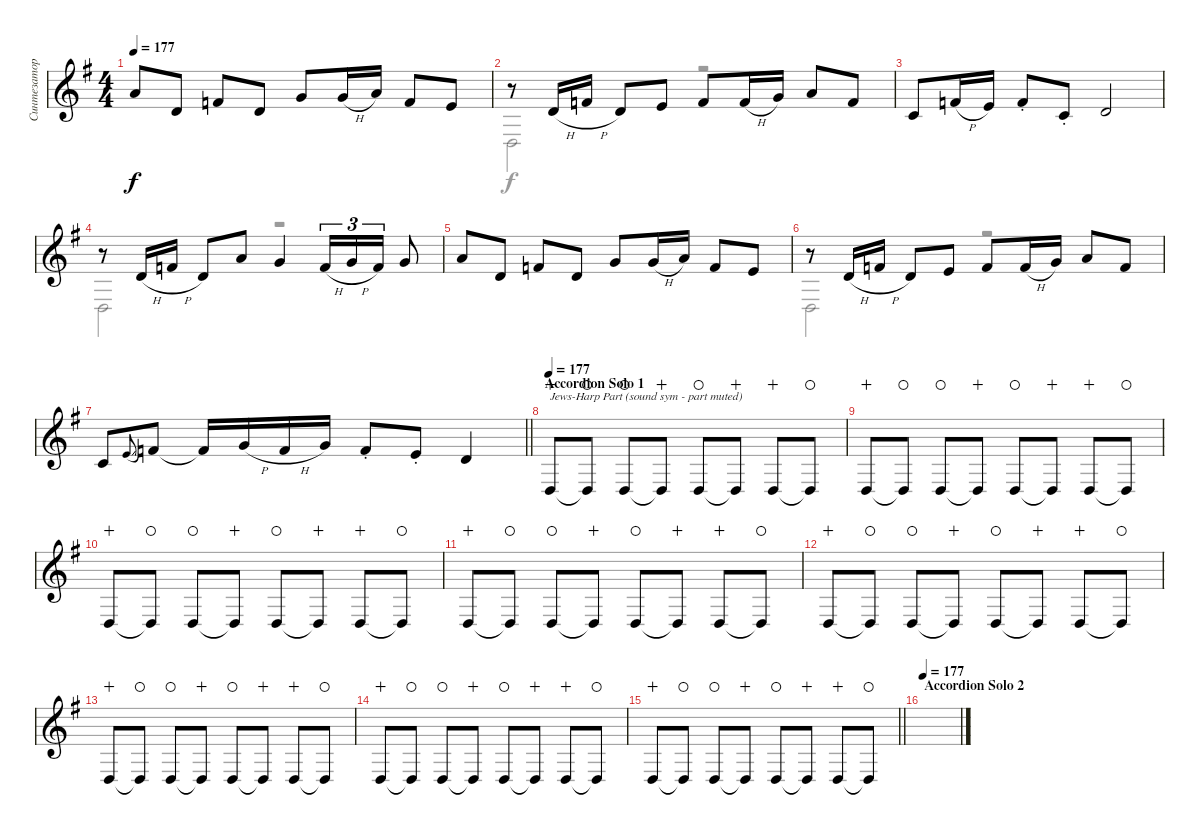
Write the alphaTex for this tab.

\track ("Синтезатор" "Синтезатор") {instrument synthbrass1}
\staff {score}
\tuning (E4 B3 G3 D3 A2 E2) {hide}
\voice
\ts (4 4)
\tempo 177
\clef g2
\ks eminor
5.1.8{dy f} 3.2.8 1.1.8 3.2.8 3.1.8 3.1{h}.16 5.1.16 1.1.8 0.1.8 |
r.8 3.2{h}.16 6.2{h}.16 3.2.8 5.2.8 1.1.8 1.1{h}.16 3.1.16 5.1.8 1.1.8 |
1.2.8 1.1{h}.16 0.1.16 1.1{st}.8 1.2{st}.8 3.2.2 |
r.8 3.2{h}.16 6.2{h}.16 3.2.8 5.1.8 3.1.4 1.1{h}.16{tu (3 2)} 3.1{h}.16{tu (3 2)} 1.1.16{tu (3 2)} 3.1.8 |
5.1.8 3.2.8 1.1.8 3.2.8 3.1.8 3.1{h}.16 5.1.16 1.1.8 0.1.8 |
r.8 3.2{h}.16 6.2{h}.16 3.2.8 5.2.8 1.1.8 1.1{h}.16 3.1.16 5.1.8 1.1.8 |
\barLineRight lightlight
1.2.8 0.1{sl}.8{gr onbeat} 1.1.8 1.1{t}.16 3.1{h}.16 1.1{h}.16 3.1.16 1.1{st}.8 0.1{st}.8 3.2.4 |
\section ("" "Accordion Solo 1")
\tempo 177
0.4.8{txt "Jews-Harp Part (sound sym - part muted)" volume 0 instrument electricguitarclean wahc} 0.4{t}.8{waho} 0.4.8{waho} 0.4{t}.8{wahc} 0.4.8{waho} 0.4{t}.8{wahc} 0.4.8{wahc} 0.4{t}.8{waho} |
0.4.8{wahc} 0.4{t}.8{waho} 0.4.8{waho} 0.4{t}.8{wahc} 0.4.8{waho} 0.4{t}.8{wahc} 0.4.8{wahc} 0.4{t}.8{waho} |
0.4.8{wahc} 0.4{t}.8{waho} 0.4.8{waho} 0.4{t}.8{wahc} 0.4.8{waho} 0.4{t}.8{wahc} 0.4.8{wahc} 0.4{t}.8{waho} |
0.4.8{wahc} 0.4{t}.8{waho} 0.4.8{waho} 0.4{t}.8{wahc} 0.4.8{waho} 0.4{t}.8{wahc} 0.4.8{wahc} 0.4{t}.8{waho} |
0.4.8{wahc} 0.4{t}.8{waho} 0.4.8{waho} 0.4{t}.8{wahc} 0.4.8{waho} 0.4{t}.8{wahc} 0.4.8{wahc} 0.4{t}.8{waho} |
0.4.8{wahc} 0.4{t}.8{waho} 0.4.8{waho} 0.4{t}.8{wahc} 0.4.8{waho} 0.4{t}.8{wahc} 0.4.8{wahc} 0.4{t}.8{waho} |
0.4.8{wahc} 0.4{t}.8{waho} 0.4.8{waho} 0.4{t}.8{wahc} 0.4.8{waho} 0.4{t}.8{wahc} 0.4.8{wahc} 0.4{t}.8{waho} |
\barLineRight lightlight
0.4.8{wahc} 0.4{t}.8{waho} 0.4.8{waho} 0.4{t}.8{wahc} 0.4.8{waho} 0.4{t}.8{wahc} 0.4.8{wahc} 0.4{t}.8{waho} |
\section ("" "Accordion Solo 2")
\tempo 177
\voice
\clef g2
\ottava regular
\simile none
\ks eminor
|
0.4.2 r.2 |
|
0.4.2 r.2 |
|
0.4.2 r.2 |
\barLineRight lightlight
|
|
|
|
|
|
|
|
\barLineRight lightlight
|
